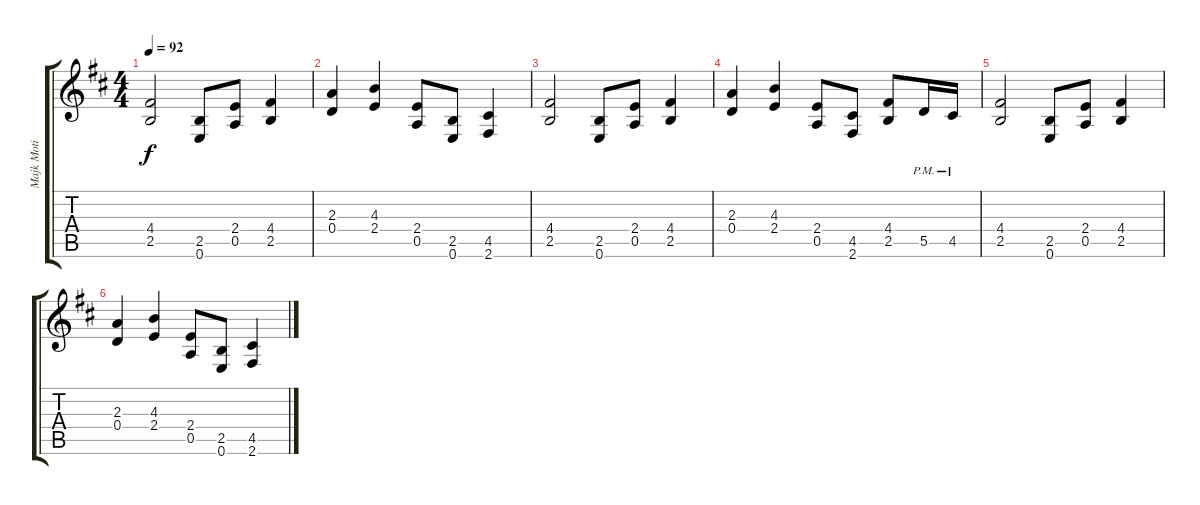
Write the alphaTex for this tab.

\track ("Majk Moti" "Majk Moti") {instrument distortionguitar}
\staff {score tabs}
\tuning (E4 B3 G3 D3 A2 E2) {hide}
\ts (4 4)
\tempo 92
\clef g2
\ks bminor
(4.4 2.5).2{dy f} (2.5 0.6).8 (2.4 0.5).8 (4.4 2.5).4 |
(2.3 0.4).4 (4.3 2.4).4 (2.4 0.5).8 (2.5 0.6).8 (4.5 2.6).4 |
(4.4 2.5).2 (2.5 0.6).8 (2.4 0.5).8 (4.4 2.5).4 |
(2.3 0.4).4 (4.3 2.4).4 (2.4 0.5).8 (4.5 2.6).8 (4.4 2.5).8 5.5{pm}.16 4.5{pm}.16 |
(4.4 2.5).2 (2.5 0.6).8 (2.4 0.5).8 (4.4 2.5).4 |
(2.3 0.4).4 (4.3 2.4).4 (2.4 0.5).8 (2.5 0.6).8 (4.5 2.6).4
